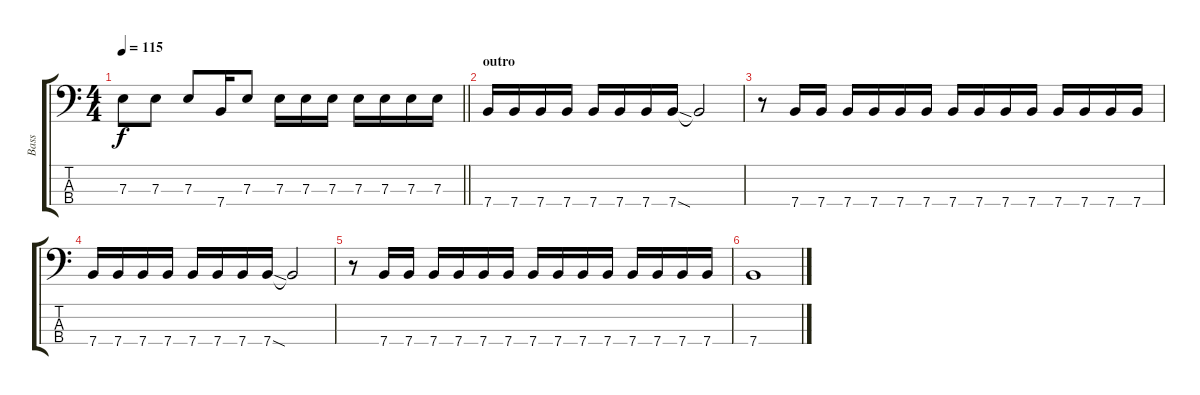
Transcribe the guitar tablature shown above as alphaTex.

\track ("Bass" "Bass") {instrument electricbassfinger}
\staff {score tabs}
\tuning (G2 D2 A1 E1) {hide}
\ts (4 4)
\tempo 115
\clef f4
\barLineRight lightlight
\ks c
7.3.8{dy f} 7.3.8 7.3.8 7.4.16 7.3.8 7.3.16 7.3.16 7.3.16 7.3.16 7.3.16 7.3.16 7.3.16 |
\section ("" "outro")
7.4.16 7.4.16 7.4.16 7.4.16 7.4.16 7.4.16 7.4.16 7.4{sod}.16 7.4{t}.2 |
r.8 7.4.16 7.4.16 7.4.16 7.4.16 7.4.16 7.4.16 7.4.16 7.4.16 7.4.16 7.4.16 7.4.16 7.4.16 7.4.16 7.4.16 |
7.4.16 7.4.16 7.4.16 7.4.16 7.4.16 7.4.16 7.4.16 7.4{sod}.16 7.4{t}.2 |
r.8 7.4.16 7.4.16 7.4.16 7.4.16 7.4.16 7.4.16 7.4.16 7.4.16 7.4.16 7.4.16 7.4.16 7.4.16 7.4.16 7.4.16 |
7.4.1
